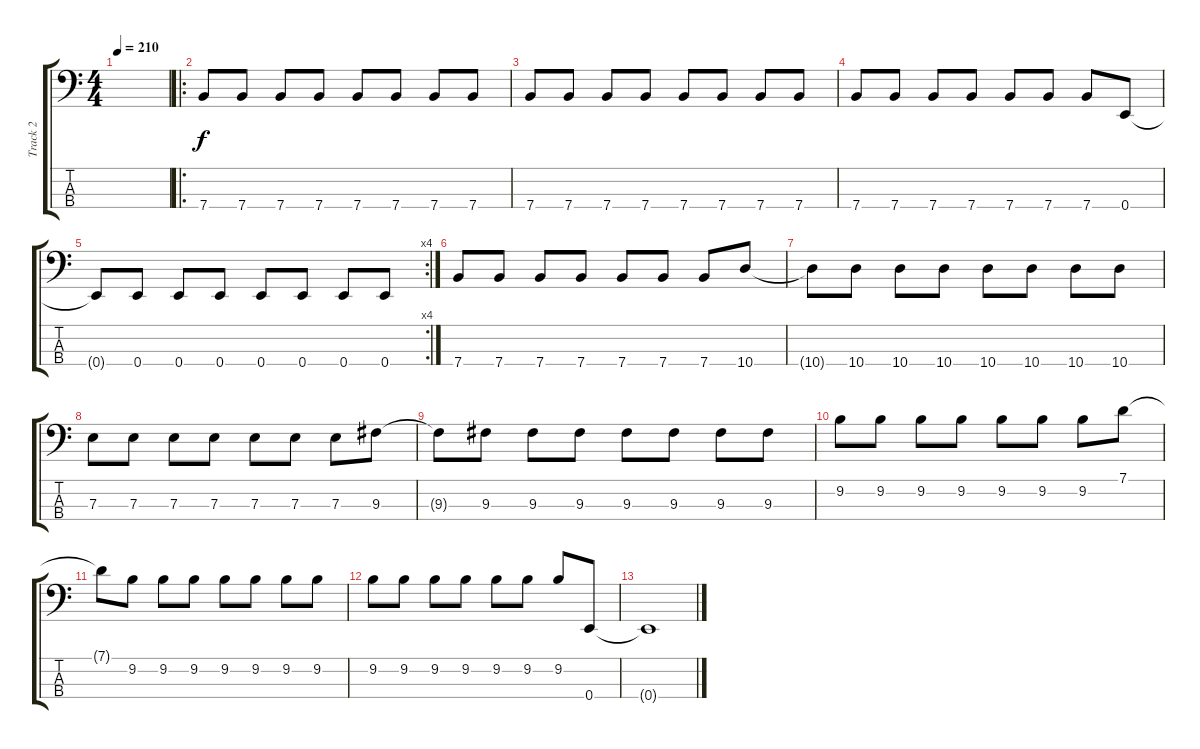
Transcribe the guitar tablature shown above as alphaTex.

\track ("Track 2" "Track 2") {instrument electricbasspick}
\staff {score tabs}
\tuning (G2 D2 A1 E1) {hide}
\ts (4 4)
\tempo 210
\clef f4
\ks c
|
\ro
7.4.8 7.4.8 7.4.8 7.4.8 7.4.8 7.4.8 7.4.8 7.4.8 |
7.4.8 7.4.8 7.4.8 7.4.8 7.4.8 7.4.8 7.4.8 7.4.8 |
7.4.8 7.4.8 7.4.8 7.4.8 7.4.8 7.4.8 7.4.8 0.4.8 |
\rc 4
0.4{t}.8 0.4.8 0.4.8 0.4.8 0.4.8 0.4.8 0.4.8 0.4.8 |
7.4.8 7.4.8 7.4.8 7.4.8 7.4.8 7.4.8 7.4.8 10.4.8 |
10.4{t}.8 10.4.8 10.4.8 10.4.8 10.4.8 10.4.8 10.4.8 10.4.8 |
7.3.8 7.3.8 7.3.8 7.3.8 7.3.8 7.3.8 7.3.8 9.3.8 |
9.3{t}.8 9.3.8 9.3.8 9.3.8 9.3.8 9.3.8 9.3.8 9.3.8 |
9.2.8 9.2.8 9.2.8 9.2.8 9.2.8 9.2.8 9.2.8 7.1.8 |
7.1{t}.8 9.2.8 9.2.8 9.2.8 9.2.8 9.2.8 9.2.8 9.2.8 |
9.2.8 9.2.8 9.2.8 9.2.8 9.2.8 9.2.8 9.2.8 0.4.8 |
0.4{t}.1
